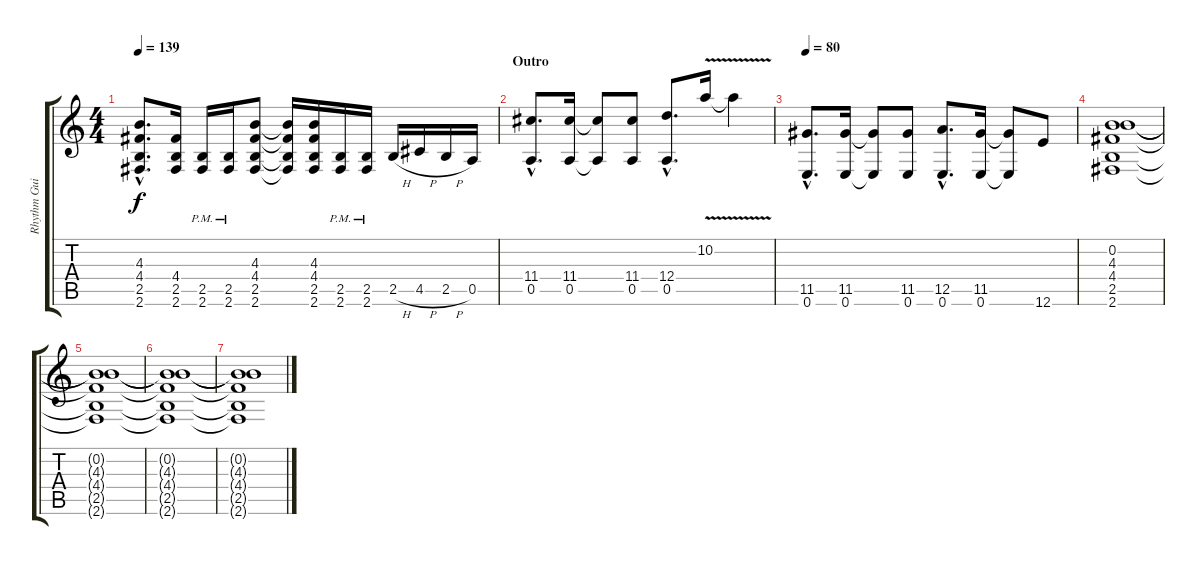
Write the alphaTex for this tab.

\track ("Rhythm Guitar" "Rhythm Gui") {instrument distortionguitar}
\staff {score tabs}
\tuning (E4 B3 G3 D3 A2 E2) {hide}
\ts (4 4)
\tempo 139
\clef g2
\ks c
(4.3{hac} 4.4{hac} 2.5{hac} 2.6{hac}).8{d dy f} (4.4 2.5 2.6).16 (2.5{pm} 2.6{pm}).16 (2.5{pm} 2.6{pm}).16 (4.3 4.4 2.5 2.6).8 (4.3{t} 4.4{t} 2.5{t} 2.6{t}).16 (4.3 4.4 2.5 2.6).16 (2.5{pm} 2.6{pm}).16 (2.5{pm} 2.6{pm}).16 2.5{h}.16 4.5{h}.16 2.5{h}.16 0.5.16 |
\section ("" "Outro")
(11.4{hac} 0.5{hac}).8{d} (11.4 0.5).16 (11.4{t} 0.5{t}).8 (11.4 0.5).8 (12.4{hac} 0.5{hac}).8{d} 10.2{v}.16 10.2{t}.4 |
\tempo 80
(11.5{hac} 0.6{hac}).8{d} (11.5 0.6).16 (11.5{t} 0.6{t}).8 (11.5 0.6).8 (12.5{hac} 0.6{hac}).8{d} (11.5 0.6).16 (11.5{t} 0.6{t}).8 12.6.8 |
(0.2 4.3 4.4 2.5 2.6).1{volume 0} |
(0.2{t} 4.3{t} 4.4{t} 2.5{t} 2.6{t}).1 |
(0.2{t} 4.3{t} 4.4{t} 2.5{t} 2.6{t}).1 |
(0.2{t} 4.3{t} 4.4{t} 2.5{t} 2.6{t}).1
